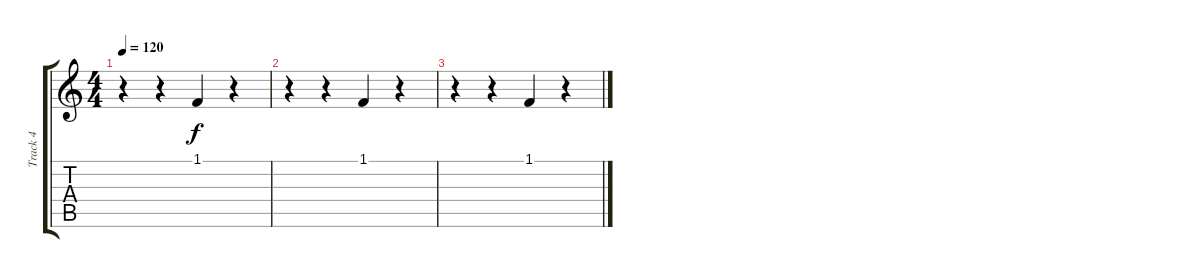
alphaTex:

\track ("Track 4" "Track 4") {instrument woodblock}
\staff {score tabs}
\tuning (E4 B3 G3 D3 A2 E2) {hide}
\ts (4 4)
\tempo 120
\clef g2
\ks c
r.4{dy f} r.4 1.1.4 r.4 |
r.4 r.4 1.1.4 r.4 |
r.4 r.4 1.1.4 r.4
